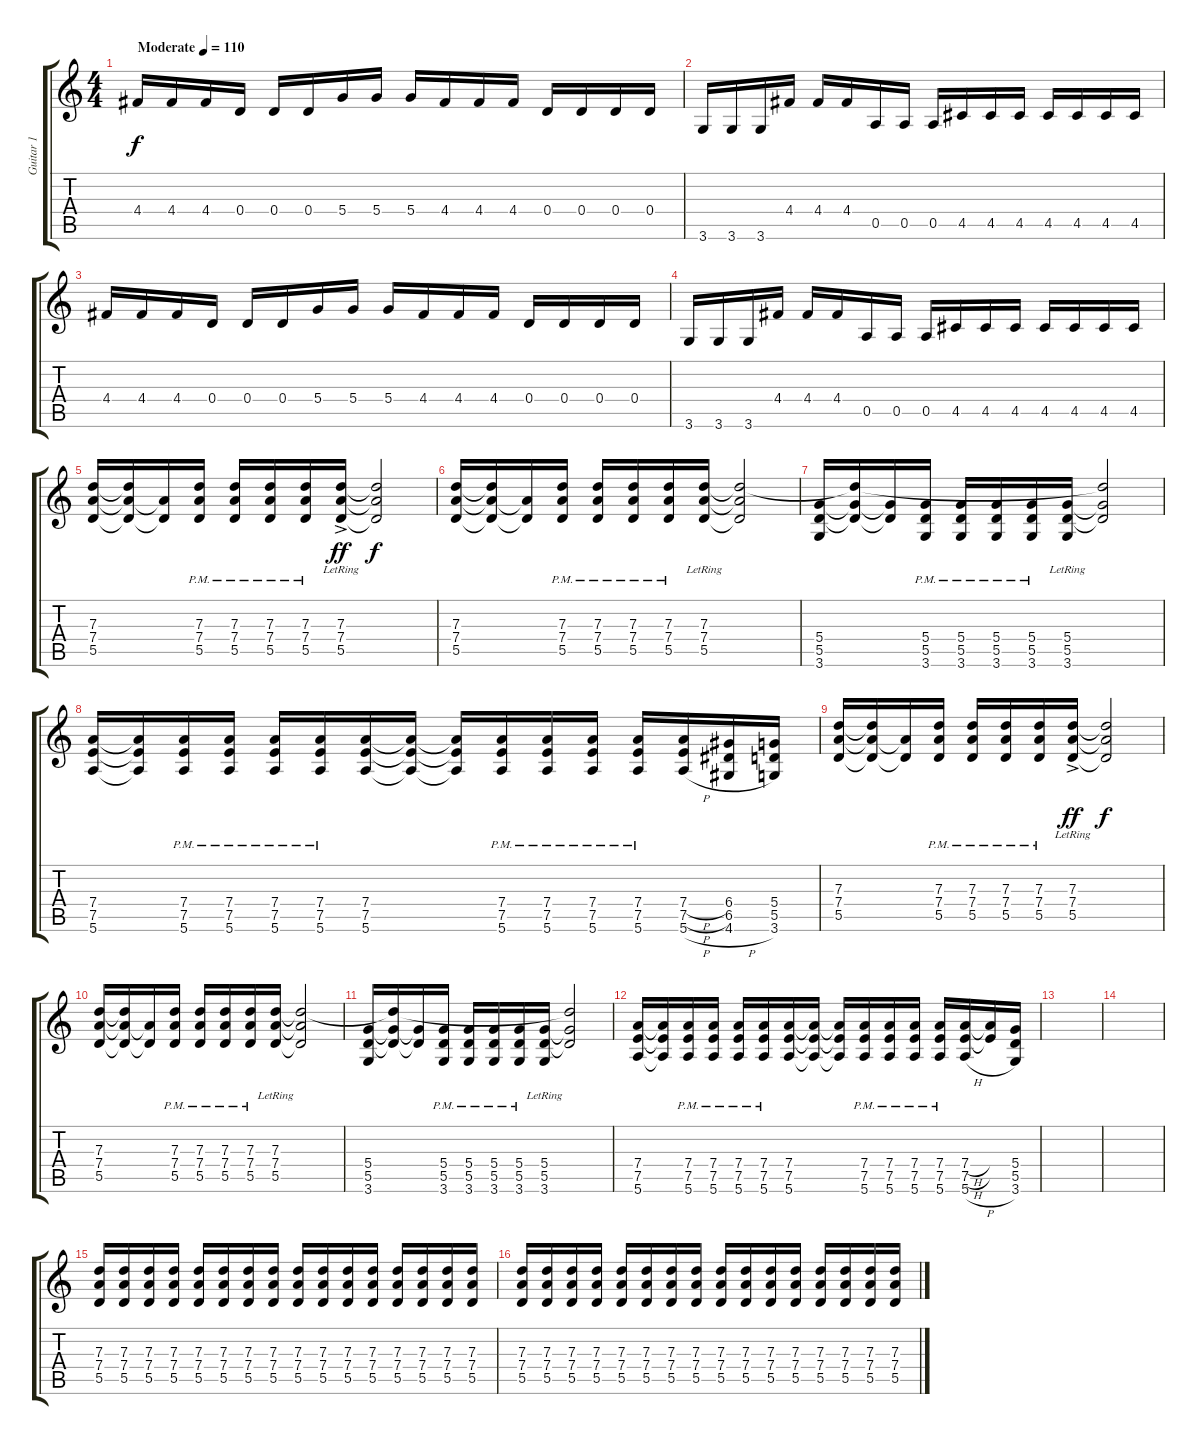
\track ("Guitar 1" "Guitar 1") {instrument distortionguitar}
\staff {score tabs}
\tuning (E4 B3 G3 D3 A2 E2) {hide}
\ts (4 4)
\tempo (110 "Moderate")
\clef g2
\ks c
4.4.16{dy f instrument distortionguitar} 4.4.16 4.4.16 0.4.16 0.4.16 0.4.16 5.4.16 5.4.16 5.4.16 4.4.16 4.4.16 4.4.16 0.4.16 0.4.16 0.4.16 0.4.16 |
3.6.16 3.6.16 3.6.16 4.4.16 4.4.16 4.4.16 0.5.16 0.5.16 0.5.16 4.5.16 4.5.16 4.5.16 4.5.16 4.5.16 4.5.16 4.5.16 |
4.4.16 4.4.16 4.4.16 0.4.16 0.4.16 0.4.16 5.4.16 5.4.16 5.4.16 4.4.16 4.4.16 4.4.16 0.4.16 0.4.16 0.4.16 0.4.16 |
3.6.16 3.6.16 3.6.16 4.4.16 4.4.16 4.4.16 0.5.16 0.5.16 0.5.16 4.5.16 4.5.16 4.5.16 4.5.16 4.5.16 4.5.16 4.5.16 |
(7.3 7.4 5.5).16 (7.3{t} 7.4{t} 5.5{t}).16 (7.4{t} 5.5{t}).16 (7.3{pm} 7.4{pm} 5.5{pm}).16 (7.3{pm} 7.4{pm} 5.5{pm}).16 (7.3{pm} 7.4{pm} 5.5{pm}).16 (7.3{pm} 7.4{pm} 5.5{pm}).16 (7.3{lr} 7.4{lr} 5.5{ac}).16{dy ff} (7.3{t} 7.4{t} 5.5{t}).2{dy f} |
(7.3 7.4 5.5).16 (7.3{t} 7.4{t} 5.5{t}).16 (7.4{t} 5.5{t}).16 (7.3{pm} 7.4{pm} 5.5{pm}).16 (7.3{pm} 7.4{pm} 5.5{pm}).16 (7.3{pm} 7.4{pm} 5.5{pm}).16 (7.3{pm} 7.4{pm} 5.5{pm}).16 (7.3{lr} 7.4{lr} 5.5{lr}).16 (7.3{t} 7.4{t} 5.5{t}).2 |
(5.4 5.5 3.6).16 (7.3{t} 5.4{t} 5.5{t}).16 (5.4{t} 5.5{t}).16 (5.4{pm} 5.5{pm} 3.6{pm}).16 (5.4{pm} 5.5{pm} 3.6{pm}).16 (5.4{pm} 5.5{pm} 3.6{pm}).16 (5.4{pm} 5.5{pm} 3.6{pm}).16 (5.4{lr} 5.5{lr} 3.6).16 (7.3{t} 5.4{t} 5.5{t}).2 |
(7.4 7.5 5.6).16 (7.4{t} 7.5{t} 5.6{t}).16 (7.4{pm} 7.5{pm} 5.6{pm}).16 (7.4{pm} 7.5{pm} 5.6{pm}).16 (7.4{pm} 7.5{pm} 5.6{pm}).16 (7.4{pm} 7.5{pm} 5.6{pm}).16 (7.4 7.5 5.6).16 (7.4{t} 7.5{t} 5.6{t}).16 (7.4{t} 7.5{t} 5.6{t}).16 (7.4{pm} 7.5{pm} 5.6{pm}).16 (7.4{pm} 7.5{pm} 5.6{pm}).16 (7.4{pm} 7.5{pm} 5.6{pm}).16 (7.4{pm} 7.5{pm} 5.6{pm}).16 (7.4{h} 7.5{h} 5.6{h}).16 (6.4 6.5 4.6{h}).16 (5.4 5.5 3.6).16 |
(7.3 7.4 5.5).16 (7.3{t} 7.4{t} 5.5{t}).16 (7.4{t} 5.5{t}).16 (7.3{pm} 7.4{pm} 5.5{pm}).16 (7.3{pm} 7.4{pm} 5.5{pm}).16 (7.3{pm} 7.4{pm} 5.5{pm}).16 (7.3{pm} 7.4{pm} 5.5{pm}).16 (7.3{lr} 7.4{lr} 5.5{ac}).16{dy ff} (7.3{t} 7.4{t} 5.5{t}).2{dy f} |
(7.3 7.4 5.5).16 (7.3{t} 7.4{t} 5.5{t}).16 (7.4{t} 5.5{t}).16 (7.3{pm} 7.4{pm} 5.5{pm}).16 (7.3{pm} 7.4{pm} 5.5{pm}).16 (7.3{pm} 7.4{pm} 5.5{pm}).16 (7.3{pm} 7.4{pm} 5.5{pm}).16 (7.3{lr} 7.4{lr} 5.5{lr}).16 (7.3{t} 7.4{t} 5.5{t}).2 |
(5.4 5.5 3.6).16 (7.3{t} 5.4{t} 5.5{t}).16 (5.4{t} 5.5{t}).16 (5.4{pm} 5.5{pm} 3.6{pm}).16 (5.4{pm} 5.5{pm} 3.6{pm}).16 (5.4{pm} 5.5{pm} 3.6{pm}).16 (5.4{pm} 5.5{pm} 3.6{pm}).16 (5.4{lr} 5.5{lr} 3.6).16 (7.3{t} 5.4{t} 5.5{t}).2 |
(7.4 7.5 5.6).16 (7.4{t} 7.5{t} 5.6{t}).16 (7.4{pm} 7.5{pm} 5.6{pm}).16 (7.4{pm} 7.5{pm} 5.6{pm}).16 (7.4{pm} 7.5{pm} 5.6{pm}).16 (7.4{pm} 7.5{pm} 5.6{pm}).16 (7.4 7.5 5.6).16 (7.4{t} 7.5{t} 5.6{t}).16 (7.4{t} 7.5{t} 5.6{t}).16 (7.4{pm} 7.5{pm} 5.6{pm}).16 (7.4{pm} 7.5{pm} 5.6{pm}).16 (7.4{pm} 7.5{pm} 5.6{pm}).16 (7.4{pm} 7.5{pm} 5.6{pm}).16 (7.4{h} 7.5{h} 5.6{h}).16 (7.4{t} 7.5{t}).16 (5.4 5.5 3.6).16 |
|
|
(7.3 7.4 5.5).16 (7.3 7.4 5.5).16 (7.3 7.4 5.5).16 (7.3 7.4 5.5).16 (7.3 7.4 5.5).16 (7.3 7.4 5.5).16 (7.3 7.4 5.5).16 (7.3 7.4 5.5).16 (7.3 7.4 5.5).16 (7.3 7.4 5.5).16 (7.3 7.4 5.5).16 (7.3 7.4 5.5).16 (7.3 7.4 5.5).16 (7.3 7.4 5.5).16 (7.3 7.4 5.5).16 (7.3 7.4 5.5).16 |
(7.3 7.4 5.5).16 (7.3 7.4 5.5).16 (7.3 7.4 5.5).16 (7.3 7.4 5.5).16 (7.3 7.4 5.5).16 (7.3 7.4 5.5).16 (7.3 7.4 5.5).16 (7.3 7.4 5.5).16 (7.3 7.4 5.5).16 (7.3 7.4 5.5).16 (7.3 7.4 5.5).16 (7.3 7.4 5.5).16 (7.3 7.4 5.5).16 (7.3 7.4 5.5).16 (7.3 7.4 5.5).16 (7.3 7.4 5.5).16
